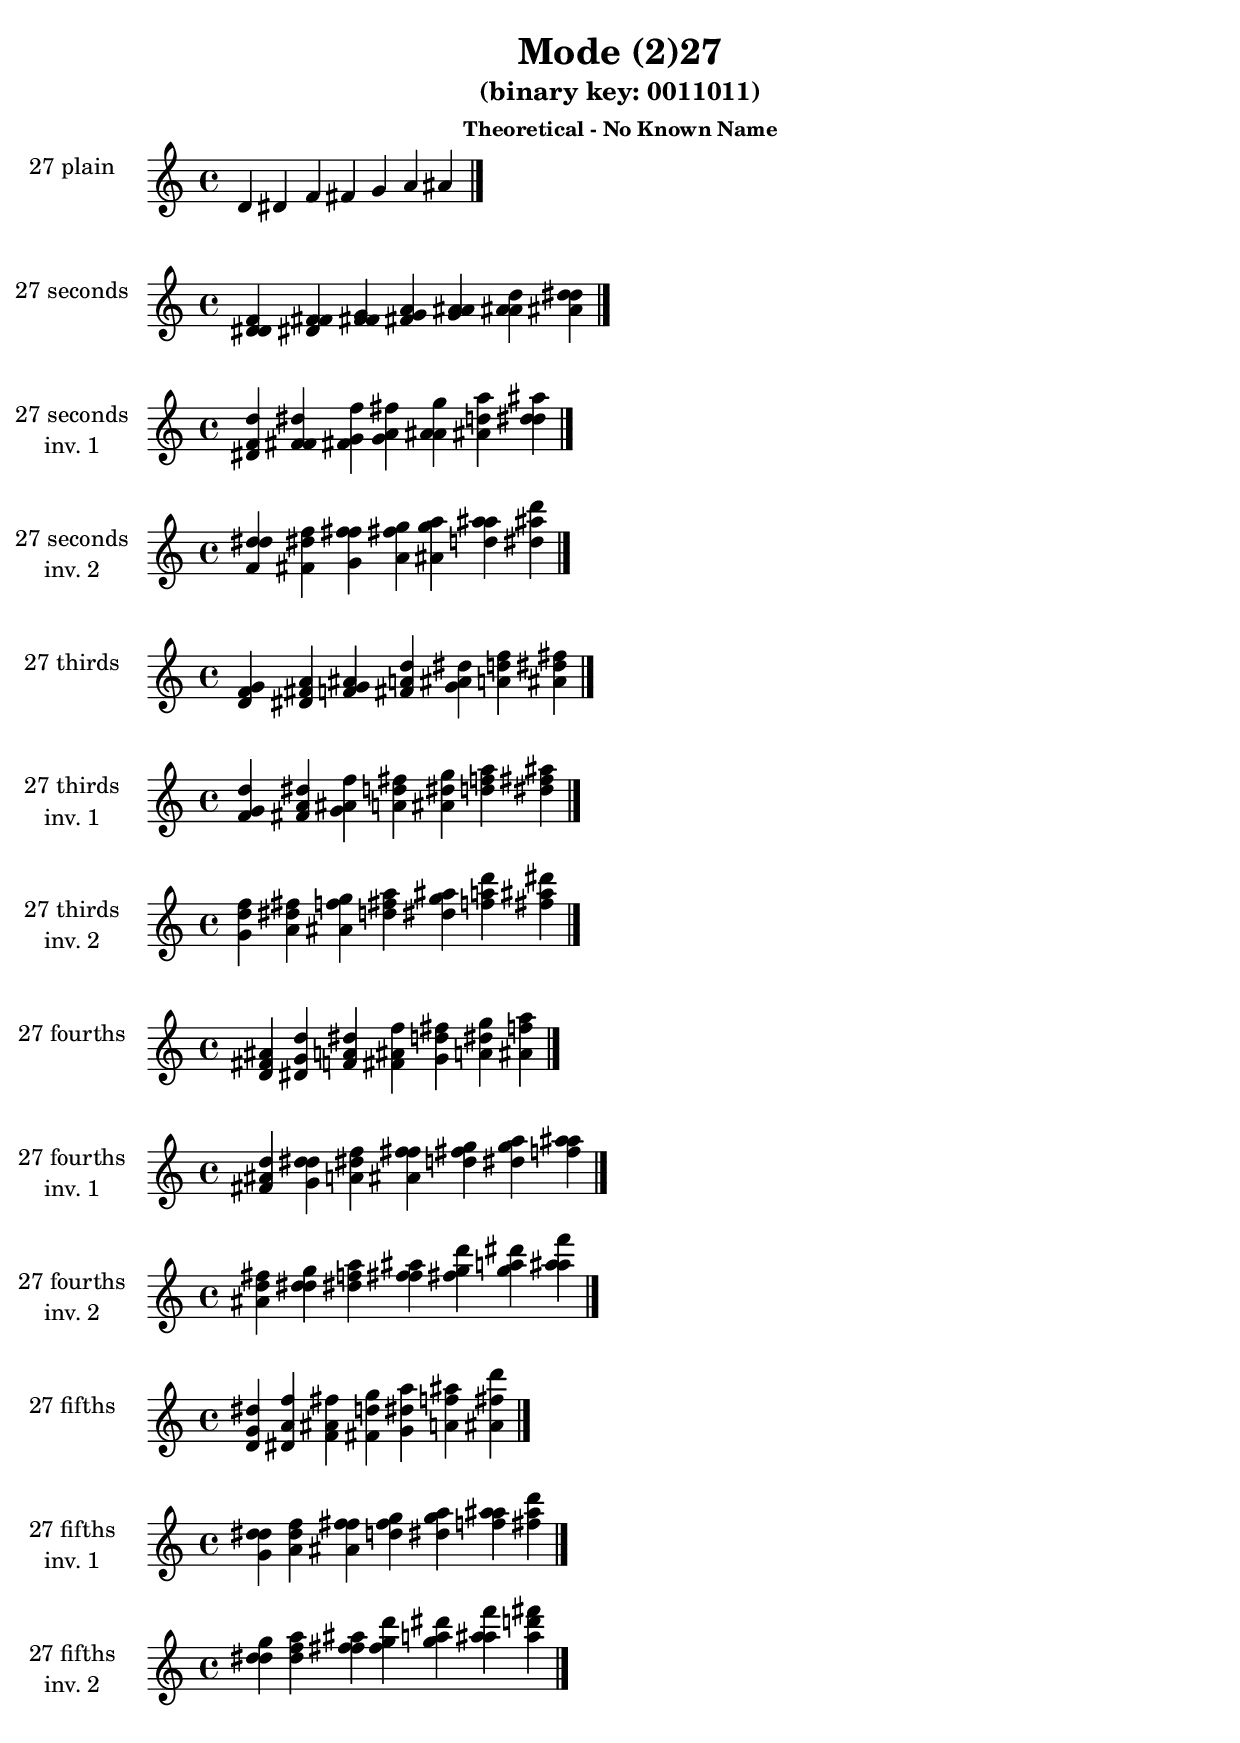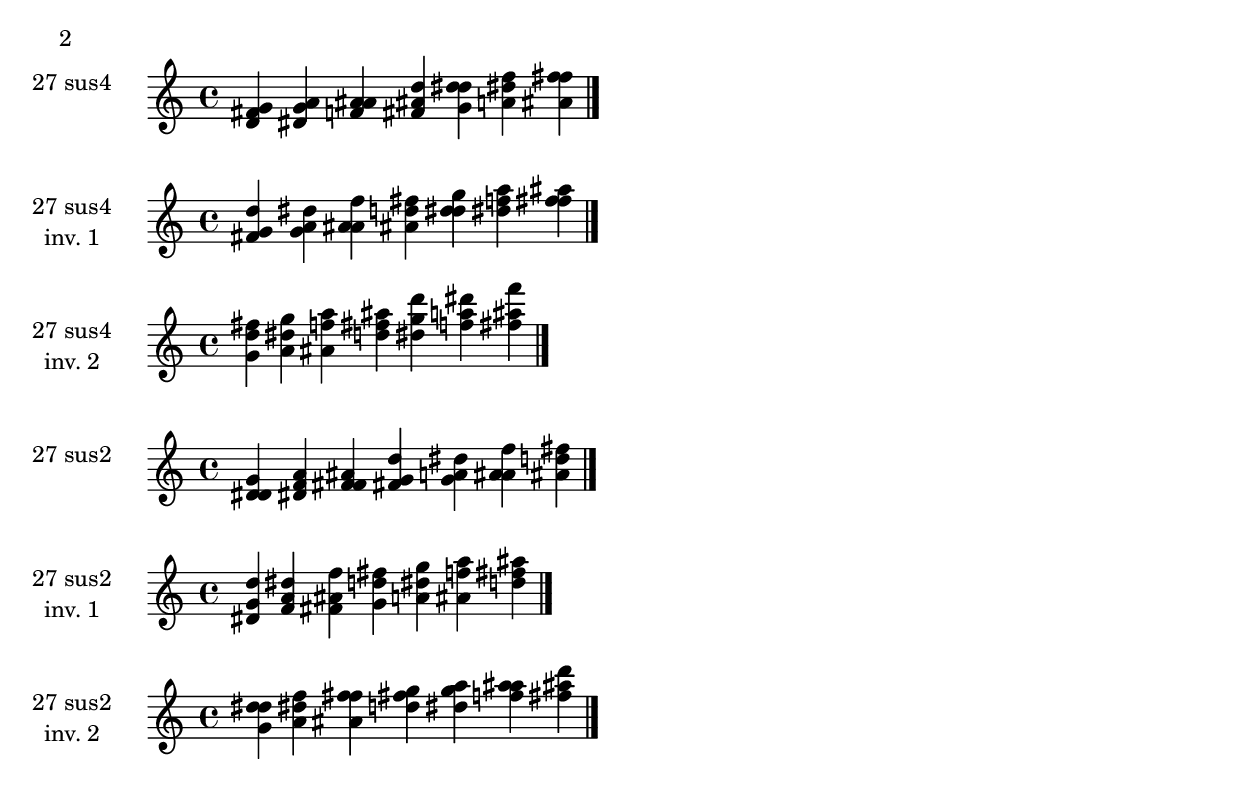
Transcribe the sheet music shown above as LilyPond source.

\version "2.19.0"

\header {
  title = "Mode (2)27"
  subtitle = "(binary key: 0011011)"
  subsubtitle =  \markup { \left-align \column {
      "Theoretical - No Known Name"
    }
  }
 %% Remove default LilyPond tagline
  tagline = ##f
}

\paper {
  #(set-paper-size "a4")
}

global = {
  \key c \major
  \time 4/4
  \tempo 4=100
}

\book {
  \score {
    \new Staff \with {
      instrumentName =  \markup { \column {
         \hcenter-in #14 \line { 27 plain }
         \hcenter-in #14 \line {  } } }
      midiInstrument = "oboe"
    } { \accidentalStyle "default"
        \cadenzaOn d' dis' f' fis' g' a' ais'  \cadenzaOff \bar "|." }
    \layout { }
  }
  \score {
    \new Staff \with {
      instrumentName =  \markup { \column {
         \hcenter-in #14 \line { 27 seconds }
         \hcenter-in #14 \line {  } } }
      midiInstrument = "oboe"
    } { \accidentalStyle "default"
        \cadenzaOn <d' dis' f'> <dis' f' fis'> <f' fis' g'> <fis' g' a'> <g' a' ais'> <a' ais' d''> <ais' d'' dis''>  \cadenzaOff \bar "|." }
    \layout { }
  }
  \score {
    \new Staff \with {
      instrumentName =  \markup { \column {
         \hcenter-in #14 \line { 27 seconds }
         \hcenter-in #14 \line { inv. 1 } } }
      midiInstrument = "oboe"
    } { \accidentalStyle "default"
        \cadenzaOn <dis' f' d''> <f' fis' dis''> <fis' g' f''> <g' a' fis''> <a' ais' g''> <ais' d'' a''> <d'' dis'' ais''>  \cadenzaOff \bar "|." }
    \layout { }
  }
  \score {
    \new Staff \with {
      instrumentName =  \markup { \column {
         \hcenter-in #14 \line { 27 seconds }
         \hcenter-in #14 \line { inv. 2 } } }
      midiInstrument = "oboe"
    } { \accidentalStyle "default"
        \cadenzaOn <f' d'' dis''> <fis' dis'' f''> <g' f'' fis''> <a' fis'' g''> <ais' g'' a''> <d'' a'' ais''> <dis'' ais'' d'''>  \cadenzaOff \bar "|." }
    \layout { }
  }
  \score {
    \new Staff \with {
      instrumentName =  \markup { \column {
         \hcenter-in #14 \line { 27 thirds }
         \hcenter-in #14 \line {  } } }
      midiInstrument = "oboe"
    } { \accidentalStyle "default"
        \cadenzaOn <d' f' g'> <dis' fis' a'> <f' g' ais'> <fis' a' d''> <g' ais' dis''> <a' d'' f''> <ais' dis'' fis''>  \cadenzaOff \bar "|." }
    \layout { }
  }
  \score {
    \new Staff \with {
      instrumentName =  \markup { \column {
         \hcenter-in #14 \line { 27 thirds }
         \hcenter-in #14 \line { inv. 1 } } }
      midiInstrument = "oboe"
    } { \accidentalStyle "default"
        \cadenzaOn <f' g' d''> <fis' a' dis''> <g' ais' f''> <a' d'' fis''> <ais' dis'' g''> <d'' f'' a''> <dis'' fis'' ais''>  \cadenzaOff \bar "|." }
    \layout { }
  }
  \score {
    \new Staff \with {
      instrumentName =  \markup { \column {
         \hcenter-in #14 \line { 27 thirds }
         \hcenter-in #14 \line { inv. 2 } } }
      midiInstrument = "oboe"
    } { \accidentalStyle "default"
        \cadenzaOn <g' d'' f''> <a' dis'' fis''> <ais' f'' g''> <d'' fis'' a''> <dis'' g'' ais''> <f'' a'' d'''> <fis'' ais'' dis'''>  \cadenzaOff \bar "|." }
    \layout { }
  }
  \score {
    \new Staff \with {
      instrumentName =  \markup { \column {
         \hcenter-in #14 \line { 27 fourths }
         \hcenter-in #14 \line {  } } }
      midiInstrument = "oboe"
    } { \accidentalStyle "default"
        \cadenzaOn <d' fis' ais'> <dis' g' d''> <f' a' dis''> <fis' ais' f''> <g' d'' fis''> <a' dis'' g''> <ais' f'' a''>  \cadenzaOff \bar "|." }
    \layout { }
  }
  \score {
    \new Staff \with {
      instrumentName =  \markup { \column {
         \hcenter-in #14 \line { 27 fourths }
         \hcenter-in #14 \line { inv. 1 } } }
      midiInstrument = "oboe"
    } { \accidentalStyle "default"
        \cadenzaOn <fis' ais' d''> <g' d'' dis''> <a' dis'' f''> <ais' f'' fis''> <d'' fis'' g''> <dis'' g'' a''> <f'' a'' ais''>  \cadenzaOff \bar "|." }
    \layout { }
  }
  \score {
    \new Staff \with {
      instrumentName =  \markup { \column {
         \hcenter-in #14 \line { 27 fourths }
         \hcenter-in #14 \line { inv. 2 } } }
      midiInstrument = "oboe"
    } { \accidentalStyle "default"
        \cadenzaOn <ais' d'' fis''> <d'' dis'' g''> <dis'' f'' a''> <f'' fis'' ais''> <fis'' g'' d'''> <g'' a'' dis'''> <a'' ais'' f'''>  \cadenzaOff \bar "|." }
    \layout { }
  }
  \score {
    \new Staff \with {
      instrumentName =  \markup { \column {
         \hcenter-in #14 \line { 27 fifths }
         \hcenter-in #14 \line {  } } }
      midiInstrument = "oboe"
    } { \accidentalStyle "default"
        \cadenzaOn <d' g' dis''> <dis' a' f''> <f' ais' fis''> <fis' d'' g''> <g' dis'' a''> <a' f'' ais''> <ais' fis'' d'''>  \cadenzaOff \bar "|." }
    \layout { }
  }
  \score {
    \new Staff \with {
      instrumentName =  \markup { \column {
         \hcenter-in #14 \line { 27 fifths }
         \hcenter-in #14 \line { inv. 1 } } }
      midiInstrument = "oboe"
    } { \accidentalStyle "default"
        \cadenzaOn <g' dis'' d''> <a' f'' dis''> <ais' fis'' f''> <d'' g'' fis''> <dis'' a'' g''> <f'' ais'' a''> <fis'' d''' ais''>  \cadenzaOff \bar "|." }
    \layout { }
  }
  \score {
    \new Staff \with {
      instrumentName =  \markup { \column {
         \hcenter-in #14 \line { 27 fifths }
         \hcenter-in #14 \line { inv. 2 } } }
      midiInstrument = "oboe"
    } { \accidentalStyle "default"
        \cadenzaOn <dis'' d'' g''> <f'' dis'' a''> <fis'' f'' ais''> <g'' fis'' d'''> <a'' g'' dis'''> <ais'' a'' f'''> <d''' ais'' fis'''>  \cadenzaOff \bar "|." }
    \layout { }
  }
  \score {
    \new Staff \with {
      instrumentName =  \markup { \column {
         \hcenter-in #14 \line { 27 sus4 }
         \hcenter-in #14 \line {  } } }
      midiInstrument = "oboe"
    } { \accidentalStyle "default"
        \cadenzaOn <d' fis' g'> <dis' g' a'> <f' a' ais'> <fis' ais' d''> <g' d'' dis''> <a' dis'' f''> <ais' f'' fis''>  \cadenzaOff \bar "|." }
    \layout { }
  }
  \score {
    \new Staff \with {
      instrumentName =  \markup { \column {
         \hcenter-in #14 \line { 27 sus4 }
         \hcenter-in #14 \line { inv. 1 } } }
      midiInstrument = "oboe"
    } { \accidentalStyle "default"
        \cadenzaOn <fis' g' d''> <g' a' dis''> <a' ais' f''> <ais' d'' fis''> <d'' dis'' g''> <dis'' f'' a''> <f'' fis'' ais''>  \cadenzaOff \bar "|." }
    \layout { }
  }
  \score {
    \new Staff \with {
      instrumentName =  \markup { \column {
         \hcenter-in #14 \line { 27 sus4 }
         \hcenter-in #14 \line { inv. 2 } } }
      midiInstrument = "oboe"
    } { \accidentalStyle "default"
        \cadenzaOn <g' d'' fis''> <a' dis'' g''> <ais' f'' a''> <d'' fis'' ais''> <dis'' g'' d'''> <f'' a'' dis'''> <fis'' ais'' f'''>  \cadenzaOff \bar "|." }
    \layout { }
  }
  \score {
    \new Staff \with {
      instrumentName =  \markup { \column {
         \hcenter-in #14 \line { 27 sus2 }
         \hcenter-in #14 \line {  } } }
      midiInstrument = "oboe"
    } { \accidentalStyle "default"
        \cadenzaOn <d' dis' g'> <dis' f' a'> <f' fis' ais'> <fis' g' d''> <g' a' dis''> <a' ais' f''> <ais' d'' fis''>  \cadenzaOff \bar "|." }
    \layout { }
  }
  \score {
    \new Staff \with {
      instrumentName =  \markup { \column {
         \hcenter-in #14 \line { 27 sus2 }
         \hcenter-in #14 \line { inv. 1 } } }
      midiInstrument = "oboe"
    } { \accidentalStyle "default"
        \cadenzaOn <dis' g' d''> <f' a' dis''> <fis' ais' f''> <g' d'' fis''> <a' dis'' g''> <ais' f'' a''> <d'' fis'' ais''>  \cadenzaOff \bar "|." }
    \layout { }
  }
  \score {
    \new Staff \with {
      instrumentName =  \markup { \column {
         \hcenter-in #14 \line { 27 sus2 }
         \hcenter-in #14 \line { inv. 2 } } }
      midiInstrument = "oboe"
    } { \accidentalStyle "default"
        \cadenzaOn <g' d'' dis''> <a' dis'' f''> <ais' f'' fis''> <d'' fis'' g''> <dis'' g'' a''> <f'' a'' ais''> <fis'' ais'' d'''>  \cadenzaOff \bar "|." }
    \layout { }
  }
}

\book {
  \bookOutputSuffix "plain_"
  \score {
    \new Staff \with {
      instrumentName =  \markup { \column {
         \hcenter-in #14 \line { 27 plain }
         \hcenter-in #14 \line {  } } }
      midiInstrument = "oboe"
    } { \accidentalStyle "default"
        \cadenzaOn d' dis' f' fis' g' a' ais'  \cadenzaOff \bar "|." }
    \midi { }
  }
}
\book {
  \bookOutputSuffix "seconds_"
  \score {
    \new Staff \with {
      instrumentName =  \markup { \column {
         \hcenter-in #14 \line { 27 seconds }
         \hcenter-in #14 \line {  } } }
      midiInstrument = "oboe"
    } { \accidentalStyle "default"
        \cadenzaOn <d' dis' f'> <dis' f' fis'> <f' fis' g'> <fis' g' a'> <g' a' ais'> <a' ais' d''> <ais' d'' dis''>  \cadenzaOff \bar "|." }
    \midi { }
  }
}
\book {
  \bookOutputSuffix "seconds_inv. 1"
  \score {
    \new Staff \with {
      instrumentName =  \markup { \column {
         \hcenter-in #14 \line { 27 seconds }
         \hcenter-in #14 \line { inv. 1 } } }
      midiInstrument = "oboe"
    } { \accidentalStyle "default"
        \cadenzaOn <dis' f' d''> <f' fis' dis''> <fis' g' f''> <g' a' fis''> <a' ais' g''> <ais' d'' a''> <d'' dis'' ais''>  \cadenzaOff \bar "|." }
    \midi { }
  }
}
\book {
  \bookOutputSuffix "seconds_inv. 2"
  \score {
    \new Staff \with {
      instrumentName =  \markup { \column {
         \hcenter-in #14 \line { 27 seconds }
         \hcenter-in #14 \line { inv. 2 } } }
      midiInstrument = "oboe"
    } { \accidentalStyle "default"
        \cadenzaOn <f' d'' dis''> <fis' dis'' f''> <g' f'' fis''> <a' fis'' g''> <ais' g'' a''> <d'' a'' ais''> <dis'' ais'' d'''>  \cadenzaOff \bar "|." }
    \midi { }
  }
}
\book {
  \bookOutputSuffix "thirds_"
  \score {
    \new Staff \with {
      instrumentName =  \markup { \column {
         \hcenter-in #14 \line { 27 thirds }
         \hcenter-in #14 \line {  } } }
      midiInstrument = "oboe"
    } { \accidentalStyle "default"
        \cadenzaOn <d' f' g'> <dis' fis' a'> <f' g' ais'> <fis' a' d''> <g' ais' dis''> <a' d'' f''> <ais' dis'' fis''>  \cadenzaOff \bar "|." }
    \midi { }
  }
}
\book {
  \bookOutputSuffix "thirds_inv. 1"
  \score {
    \new Staff \with {
      instrumentName =  \markup { \column {
         \hcenter-in #14 \line { 27 thirds }
         \hcenter-in #14 \line { inv. 1 } } }
      midiInstrument = "oboe"
    } { \accidentalStyle "default"
        \cadenzaOn <f' g' d''> <fis' a' dis''> <g' ais' f''> <a' d'' fis''> <ais' dis'' g''> <d'' f'' a''> <dis'' fis'' ais''>  \cadenzaOff \bar "|." }
    \midi { }
  }
}
\book {
  \bookOutputSuffix "thirds_inv. 2"
  \score {
    \new Staff \with {
      instrumentName =  \markup { \column {
         \hcenter-in #14 \line { 27 thirds }
         \hcenter-in #14 \line { inv. 2 } } }
      midiInstrument = "oboe"
    } { \accidentalStyle "default"
        \cadenzaOn <g' d'' f''> <a' dis'' fis''> <ais' f'' g''> <d'' fis'' a''> <dis'' g'' ais''> <f'' a'' d'''> <fis'' ais'' dis'''>  \cadenzaOff \bar "|." }
    \midi { }
  }
}
\book {
  \bookOutputSuffix "fourths_"
  \score {
    \new Staff \with {
      instrumentName =  \markup { \column {
         \hcenter-in #14 \line { 27 fourths }
         \hcenter-in #14 \line {  } } }
      midiInstrument = "oboe"
    } { \accidentalStyle "default"
        \cadenzaOn <d' fis' ais'> <dis' g' d''> <f' a' dis''> <fis' ais' f''> <g' d'' fis''> <a' dis'' g''> <ais' f'' a''>  \cadenzaOff \bar "|." }
    \midi { }
  }
}
\book {
  \bookOutputSuffix "fourths_inv. 1"
  \score {
    \new Staff \with {
      instrumentName =  \markup { \column {
         \hcenter-in #14 \line { 27 fourths }
         \hcenter-in #14 \line { inv. 1 } } }
      midiInstrument = "oboe"
    } { \accidentalStyle "default"
        \cadenzaOn <fis' ais' d''> <g' d'' dis''> <a' dis'' f''> <ais' f'' fis''> <d'' fis'' g''> <dis'' g'' a''> <f'' a'' ais''>  \cadenzaOff \bar "|." }
    \midi { }
  }
}
\book {
  \bookOutputSuffix "fourths_inv. 2"
  \score {
    \new Staff \with {
      instrumentName =  \markup { \column {
         \hcenter-in #14 \line { 27 fourths }
         \hcenter-in #14 \line { inv. 2 } } }
      midiInstrument = "oboe"
    } { \accidentalStyle "default"
        \cadenzaOn <ais' d'' fis''> <d'' dis'' g''> <dis'' f'' a''> <f'' fis'' ais''> <fis'' g'' d'''> <g'' a'' dis'''> <a'' ais'' f'''>  \cadenzaOff \bar "|." }
    \midi { }
  }
}
\book {
  \bookOutputSuffix "fifths_"
  \score {
    \new Staff \with {
      instrumentName =  \markup { \column {
         \hcenter-in #14 \line { 27 fifths }
         \hcenter-in #14 \line {  } } }
      midiInstrument = "oboe"
    } { \accidentalStyle "default"
        \cadenzaOn <d' g' dis''> <dis' a' f''> <f' ais' fis''> <fis' d'' g''> <g' dis'' a''> <a' f'' ais''> <ais' fis'' d'''>  \cadenzaOff \bar "|." }
    \midi { }
  }
}
\book {
  \bookOutputSuffix "fifths_inv. 1"
  \score {
    \new Staff \with {
      instrumentName =  \markup { \column {
         \hcenter-in #14 \line { 27 fifths }
         \hcenter-in #14 \line { inv. 1 } } }
      midiInstrument = "oboe"
    } { \accidentalStyle "default"
        \cadenzaOn <g' dis'' d''> <a' f'' dis''> <ais' fis'' f''> <d'' g'' fis''> <dis'' a'' g''> <f'' ais'' a''> <fis'' d''' ais''>  \cadenzaOff \bar "|." }
    \midi { }
  }
}
\book {
  \bookOutputSuffix "fifths_inv. 2"
  \score {
    \new Staff \with {
      instrumentName =  \markup { \column {
         \hcenter-in #14 \line { 27 fifths }
         \hcenter-in #14 \line { inv. 2 } } }
      midiInstrument = "oboe"
    } { \accidentalStyle "default"
        \cadenzaOn <dis'' d'' g''> <f'' dis'' a''> <fis'' f'' ais''> <g'' fis'' d'''> <a'' g'' dis'''> <ais'' a'' f'''> <d''' ais'' fis'''>  \cadenzaOff \bar "|." }
    \midi { }
  }
}
\book {
  \bookOutputSuffix "sus4_"
  \score {
    \new Staff \with {
      instrumentName =  \markup { \column {
         \hcenter-in #14 \line { 27 sus4 }
         \hcenter-in #14 \line {  } } }
      midiInstrument = "oboe"
    } { \accidentalStyle "default"
        \cadenzaOn <d' fis' g'> <dis' g' a'> <f' a' ais'> <fis' ais' d''> <g' d'' dis''> <a' dis'' f''> <ais' f'' fis''>  \cadenzaOff \bar "|." }
    \midi { }
  }
}
\book {
  \bookOutputSuffix "sus4_inv. 1"
  \score {
    \new Staff \with {
      instrumentName =  \markup { \column {
         \hcenter-in #14 \line { 27 sus4 }
         \hcenter-in #14 \line { inv. 1 } } }
      midiInstrument = "oboe"
    } { \accidentalStyle "default"
        \cadenzaOn <fis' g' d''> <g' a' dis''> <a' ais' f''> <ais' d'' fis''> <d'' dis'' g''> <dis'' f'' a''> <f'' fis'' ais''>  \cadenzaOff \bar "|." }
    \midi { }
  }
}
\book {
  \bookOutputSuffix "sus4_inv. 2"
  \score {
    \new Staff \with {
      instrumentName =  \markup { \column {
         \hcenter-in #14 \line { 27 sus4 }
         \hcenter-in #14 \line { inv. 2 } } }
      midiInstrument = "oboe"
    } { \accidentalStyle "default"
        \cadenzaOn <g' d'' fis''> <a' dis'' g''> <ais' f'' a''> <d'' fis'' ais''> <dis'' g'' d'''> <f'' a'' dis'''> <fis'' ais'' f'''>  \cadenzaOff \bar "|." }
    \midi { }
  }
}
\book {
  \bookOutputSuffix "sus2_"
  \score {
    \new Staff \with {
      instrumentName =  \markup { \column {
         \hcenter-in #14 \line { 27 sus2 }
         \hcenter-in #14 \line {  } } }
      midiInstrument = "oboe"
    } { \accidentalStyle "default"
        \cadenzaOn <d' dis' g'> <dis' f' a'> <f' fis' ais'> <fis' g' d''> <g' a' dis''> <a' ais' f''> <ais' d'' fis''>  \cadenzaOff \bar "|." }
    \midi { }
  }
}
\book {
  \bookOutputSuffix "sus2_inv. 1"
  \score {
    \new Staff \with {
      instrumentName =  \markup { \column {
         \hcenter-in #14 \line { 27 sus2 }
         \hcenter-in #14 \line { inv. 1 } } }
      midiInstrument = "oboe"
    } { \accidentalStyle "default"
        \cadenzaOn <dis' g' d''> <f' a' dis''> <fis' ais' f''> <g' d'' fis''> <a' dis'' g''> <ais' f'' a''> <d'' fis'' ais''>  \cadenzaOff \bar "|." }
    \midi { }
  }
}
\book {
  \bookOutputSuffix "sus2_inv. 2"
  \score {
    \new Staff \with {
      instrumentName =  \markup { \column {
         \hcenter-in #14 \line { 27 sus2 }
         \hcenter-in #14 \line { inv. 2 } } }
      midiInstrument = "oboe"
    } { \accidentalStyle "default"
        \cadenzaOn <g' d'' dis''> <a' dis'' f''> <ais' f'' fis''> <d'' fis'' g''> <dis'' g'' a''> <f'' a'' ais''> <fis'' ais'' d'''>  \cadenzaOff \bar "|." }
    \midi { }
  }
}
